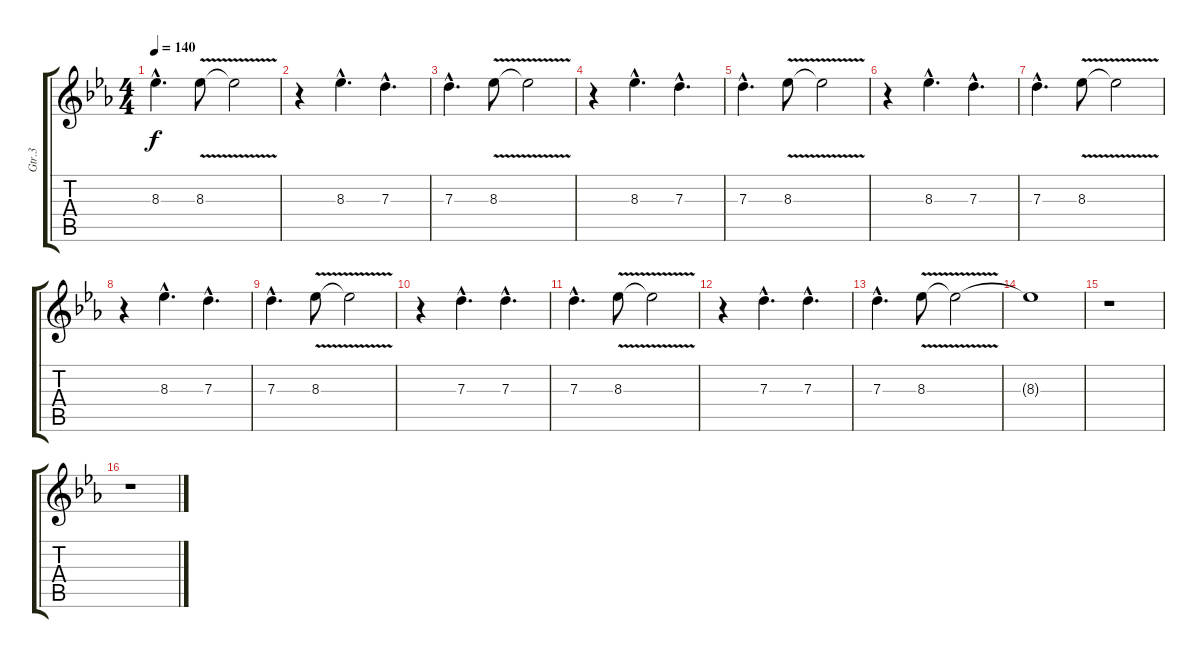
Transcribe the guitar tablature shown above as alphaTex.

\track ("Gtr.3" "Gtr.3") {instrument distortionguitar}
\staff {score tabs}
\tuning (E4 B3 G3 D3 A2 E2) {hide}
\ts (4 4)
\tempo 140
\clef g2
\ks eb
8.3{hac}.4{d dy f} 8.3{v}.8 8.3{t}.2 |
r.4 8.3{hac}.4{d} 7.3{hac}.4{d} |
7.3{hac}.4{d} 8.3{v}.8 8.3{t}.2 |
r.4 8.3{hac}.4{d} 7.3{hac}.4{d} |
7.3{hac}.4{d} 8.3{v}.8 8.3{t}.2 |
r.4 8.3{hac}.4{d} 7.3{hac}.4{d} |
7.3{hac}.4{d} 8.3{v}.8 8.3{t}.2 |
r.4 8.3{hac}.4{d} 7.3{hac}.4{d} |
7.3{hac}.4{d} 8.3{v}.8 8.3{t}.2 |
r.4 7.3{hac}.4{d} 7.3{hac}.4{d} |
7.3{hac}.4{d} 8.3{v}.8 8.3{t}.2 |
r.4 7.3{hac}.4{d} 7.3{hac}.4{d} |
7.3{hac}.4{d} 8.3{v}.8 8.3{t}.2 |
8.3{t}.1 |
r.1 |
r.1
